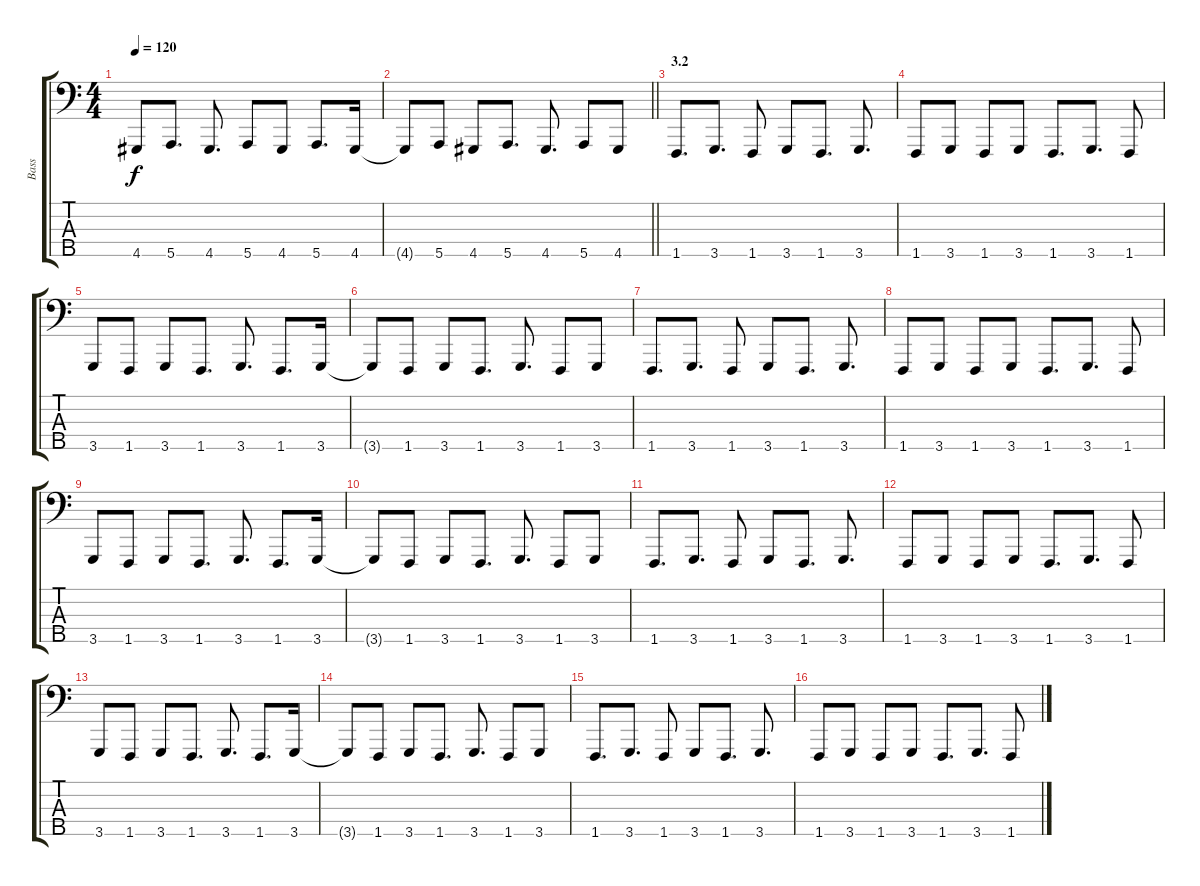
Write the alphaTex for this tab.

\track ("Bass" "Bass") {instrument slapbass2}
\staff {score tabs}
\tuning (C2 G1 D1 A0 E0) {hide}
\ts (4 4)
\tempo 120
\clef f4
\ks c
4.5.8{dy f} 5.5.8{d} 4.5.8{d} 5.5.8 4.5.8 5.5.8{d} 4.5.16 |
\barLineRight lightlight
4.5{t}.8 5.5.8 4.5.8 5.5.8{d} 4.5.8{d} 5.5.8 4.5.8 |
\section ("" "3.2")
1.5.8{d} 3.5.8{d} 1.5.8 3.5.8 1.5.8{d} 3.5.8{d} |
1.5.8 3.5.8 1.5.8 3.5.8 1.5.8{d} 3.5.8{d} 1.5.8 |
3.5.8 1.5.8 3.5.8 1.5.8{d} 3.5.8{d} 1.5.8{d} 3.5.16 |
3.5{t}.8 1.5.8 3.5.8 1.5.8{d} 3.5.8{d} 1.5.8 3.5.8 |
1.5.8{d} 3.5.8{d} 1.5.8 3.5.8 1.5.8{d} 3.5.8{d} |
1.5.8 3.5.8 1.5.8 3.5.8 1.5.8{d} 3.5.8{d} 1.5.8 |
3.5.8 1.5.8 3.5.8 1.5.8{d} 3.5.8{d} 1.5.8{d} 3.5.16 |
3.5{t}.8 1.5.8 3.5.8 1.5.8{d} 3.5.8{d} 1.5.8 3.5.8 |
1.5.8{d} 3.5.8{d} 1.5.8 3.5.8 1.5.8{d} 3.5.8{d} |
1.5.8 3.5.8 1.5.8 3.5.8 1.5.8{d} 3.5.8{d} 1.5.8 |
3.5.8 1.5.8 3.5.8 1.5.8{d} 3.5.8{d} 1.5.8{d} 3.5.16 |
3.5{t}.8 1.5.8 3.5.8 1.5.8{d} 3.5.8{d} 1.5.8 3.5.8 |
1.5.8{d} 3.5.8{d} 1.5.8 3.5.8 1.5.8{d} 3.5.8{d} |
1.5.8 3.5.8 1.5.8 3.5.8 1.5.8{d} 3.5.8{d} 1.5.8
